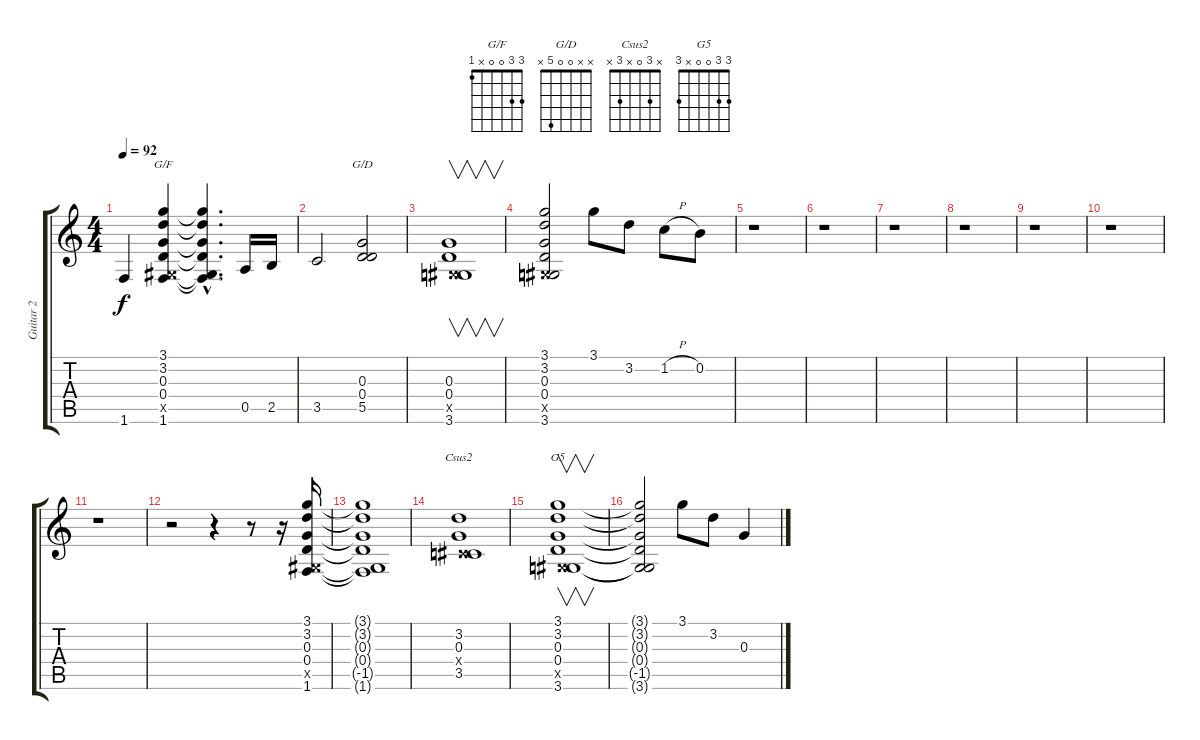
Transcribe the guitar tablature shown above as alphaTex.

\track ("Guitar 2" "Guitar 2") {instrument distortionguitar}
\staff {score tabs}
\tuning (E4 B3 G3 D3 A2 E2) {hide}
\chord ("G/F" 3 3 0 0 x 1)
\chord ("G/D" x x 0 0 5 x)
\chord ("Csus2" x 3 0 x 3 x)
\chord ("G5" 3 3 0 0 x 3)
\ts (4 4)
\tempo 92
\clef g2
\ks c
1.6.4{dy f} (3.1 3.2 0.3 0.4 -1.5{x} 1.6).4{ch "G/F"} (3.1{hac t} 3.2{hac t} 0.3{hac t} 0.4{hac t} -1.5{hac t} 1.6{hac t}).4{d} 0.5.16 2.5.16 |
3.5.2 (0.3 0.4 5.5).2{ch "G/D"} |
(0.3 0.4 -1.5{x} 3.6).1{v} |
(3.1 3.2 0.3 0.4 -1.5{x} 3.6).2 3.1.8 3.2.8 1.2{h}.8 0.2.8 |
r.1 |
r.1 |
r.1 |
r.1 |
r.1 |
r.1 |
r.1 |
r.2 r.4 r.8 r.16 (3.1 3.2 0.3 0.4 -1.5{x} 1.6).16 |
(3.1{t} 3.2{t} 0.3{t} 0.4{t} -1.5{t} 1.6{t}).1 |
(3.2 0.3 -1.4{x} 3.5).1{ch "Csus2"} |
(3.1 3.2 0.3 0.4 -1.5{x} 3.6).1{v ch "G5"} |
(3.1{t} 3.2{t} 0.3{t} 0.4{t} -1.5{t} 3.6{t}).2 3.1.8 3.2.8 0.3.4
